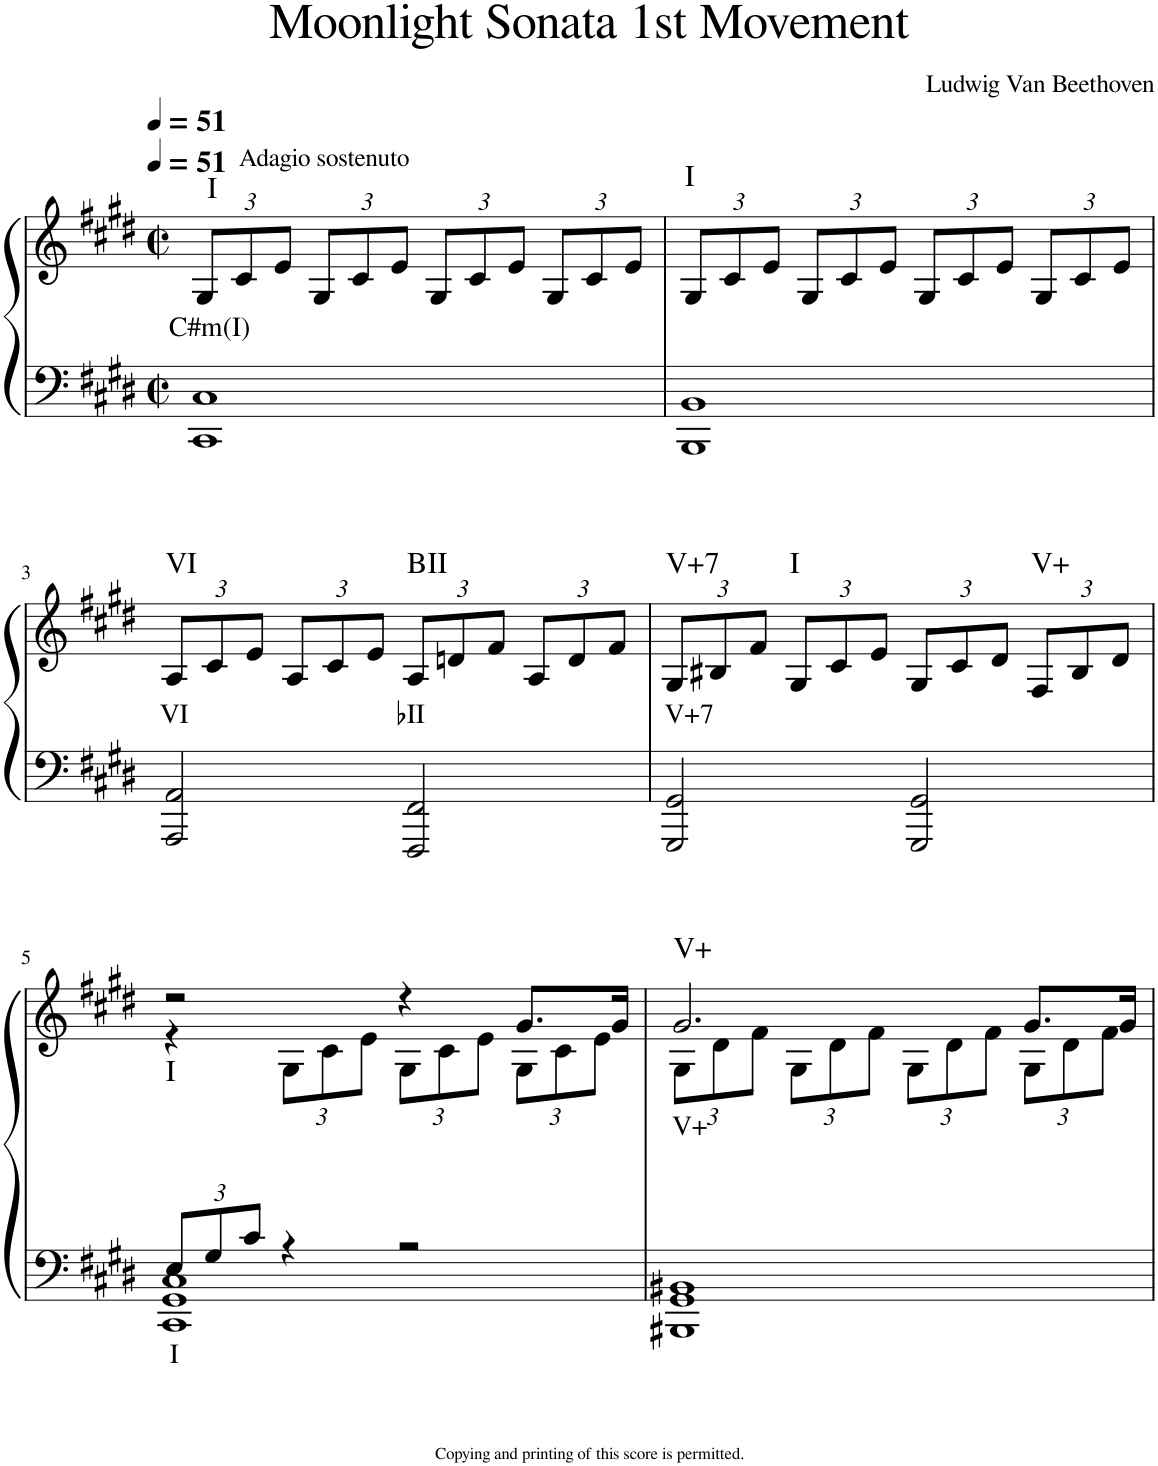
**kern	**text	**kern	**text	**harte
*part1	*part1	*part1	*part1	*part1
*staff2	*staff2	*staff1	*staff1	*
*I"Piano	*	*	*	*
*I'Pno	*	*	*	*
*clefF4	*	*clefG2	*	*
*k[f#c#g#d#]	*	*k[f#c#g#d#]	*	*
*E:	*	*E:	*	*
*M2/2	*	*M2/2	*	*
*met(c|)	*	*met(c|)	*	*
*MM51	*	*MM51	*	*
*	*	*Xbrackettup	*	*
=1	=1	=1	=1	=1
!	!	!LO:TX:a:t=Adagio sostenuto	!	!
!	!	!	!LO:LY:b	!LO:H:kt=I
1CC# 1C#	.	12G#/L	C#m(I)	N
.	.	12c#/	.	.
.	.	12e/J	.	.
.	.	12G#/L	.	.
.	.	12c#/	.	.
.	.	12e/J	.	.
.	.	12G#/L	.	.
.	.	12c#/	.	.
.	.	12e/J	.	.
.	.	12G#/L	.	.
.	.	12c#/	.	.
.	.	12e/J	.	.
=2	=2	=2	=2	=2
!	!	!	!	!LO:H:kt=I
1BBB 1BB	.	12G#/L	.	N
.	.	12c#/	.	.
.	.	12e/J	.	.
.	.	12G#/L	.	.
.	.	12c#/	.	.
.	.	12e/J	.	.
.	.	12G#/L	.	.
.	.	12c#/	.	.
.	.	12e/J	.	.
.	.	12G#/L	.	.
.	.	12c#/	.	.
.	.	12e/J	.	.
!!LO:LB:g=z
=3	=3	=3	=3	=3
!	!	!	!LO:LY:b	!LO:H:kt=VI
2AAA/ 2AA/	.	12A/L	VI	N
.	.	12c#/	.	.
.	.	12e/J	.	.
.	.	12A/L	.	.
.	.	12c#/	.	.
.	.	12e/J	.	.
!	!	!	!LO:LY:b	!
2FFF#/ 2FF#/	.	12A/L	♭II	B:maj
.	.	12dn/	.	.
.	.	12f#/J	.	.
.	.	12A/L	.	.
.	.	12d/	.	.
.	.	12f#/J	.	.
=4	=4	=4	=4	=4
!	!	!	!LO:LY:b	!LO:H:kt=V+7
2GGG#/ 2GG#/	.	12G#/L	V+7	N
.	.	12B#X/	.	.
.	.	12f#/J	.	.
!	!	!	!	!LO:H:kt=I
.	.	12G#/L	.	N
.	.	12c#/	.	.
.	.	12e/J	.	.
2GGG#/ 2GG#/	.	12G#/L	.	.
.	.	12c#/	.	.
.	.	12d#/J	.	.
!	!	!	!	!LO:H:kt=V+
.	.	12F#/L	.	N
.	.	12B#/	.	.
.	.	12d#/J	.	.
!!LO:LB:g=z
=5	=5	=5	=5	=5
*Xbrackettup	*	*	*	*
*^	*	*	*	*
!	!	!LO:LY:b	!	!	!LO:H:kt=I
*	*	*	*^	*	*
12E/L	1CC# 1GG# 1C#	I	2r	4r	.	N
12G#/	.	.	.	.	.	.
12c#/J	.	.	.	.	.	.
4r	.	.	.	12G#\L	.	.
.	.	.	.	12c#\	.	.
.	.	.	.	12e\J	.	.
2r	.	.	4r	12G#\L	.	.
.	.	.	.	12c#\	.	.
.	.	.	.	12e\J	.	.
.	.	.	8.g#/L	12G#\L	.	.
.	.	.	.	12c#\	.	.
.	.	.	.	12e\J	.	.
.	.	.	16g#/Jk	.	.	.
*v	*v	*	*	*	*	*
=6	=6	=6	=6	=6	=6
!	!	!	!	!LO:LY:b	!LO:H:kt=V+
1BBB#X 1GG# 1BB#X	.	2.g#/	12G#\L	V+	N
.	.	.	12d#\	.	.
.	.	.	12f#\J	.	.
.	.	.	12G#\L	.	.
.	.	.	12d#\	.	.
.	.	.	12f#\J	.	.
.	.	.	12G#\L	.	.
.	.	.	12d#\	.	.
.	.	.	12f#\J	.	.
.	.	8.g#/L	12G#\L	.	.
.	.	.	12d#\	.	.
.	.	.	12f#\J	.	.
.	.	16g#/Jk	.	.	.
*	*	*v	*v	*	*
=	=	=	=	=
*-	*-	*-	*-	*-
